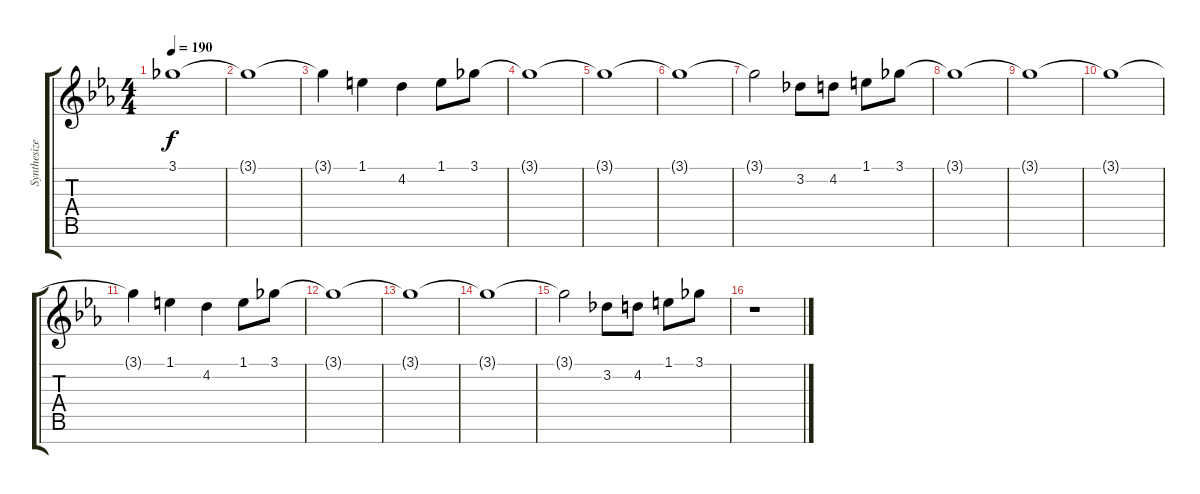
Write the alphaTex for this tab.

\track ("Synthesizer I" "Synthesize") {instrument lead6voice}
\staff {score tabs}
\tuning (Eb5 Bb4 Gb4 Db4 Ab3 Eb3 Bb2) {hide}
\ts (4 4)
\tempo 190
\clef g2
\ks eb
3.1{t}.1{dy f} |
3.1{t}.1 |
3.1{t}.4 1.1.4 4.2.4 1.1.8 3.1.8 |
3.1{t}.1 |
3.1{t}.1 |
3.1{t}.1 |
3.1{t}.2 3.2.8 4.2.8 1.1.8 3.1.8 |
3.1{t}.1 |
3.1{t}.1 |
3.1{t}.1 |
3.1{t}.4 1.1.4 4.2.4 1.1.8 3.1.8 |
3.1{t}.1 |
3.1{t}.1 |
3.1{t}.1 |
3.1{t}.2 3.2.8 4.2.8 1.1.8 3.1.8 |
r.1
